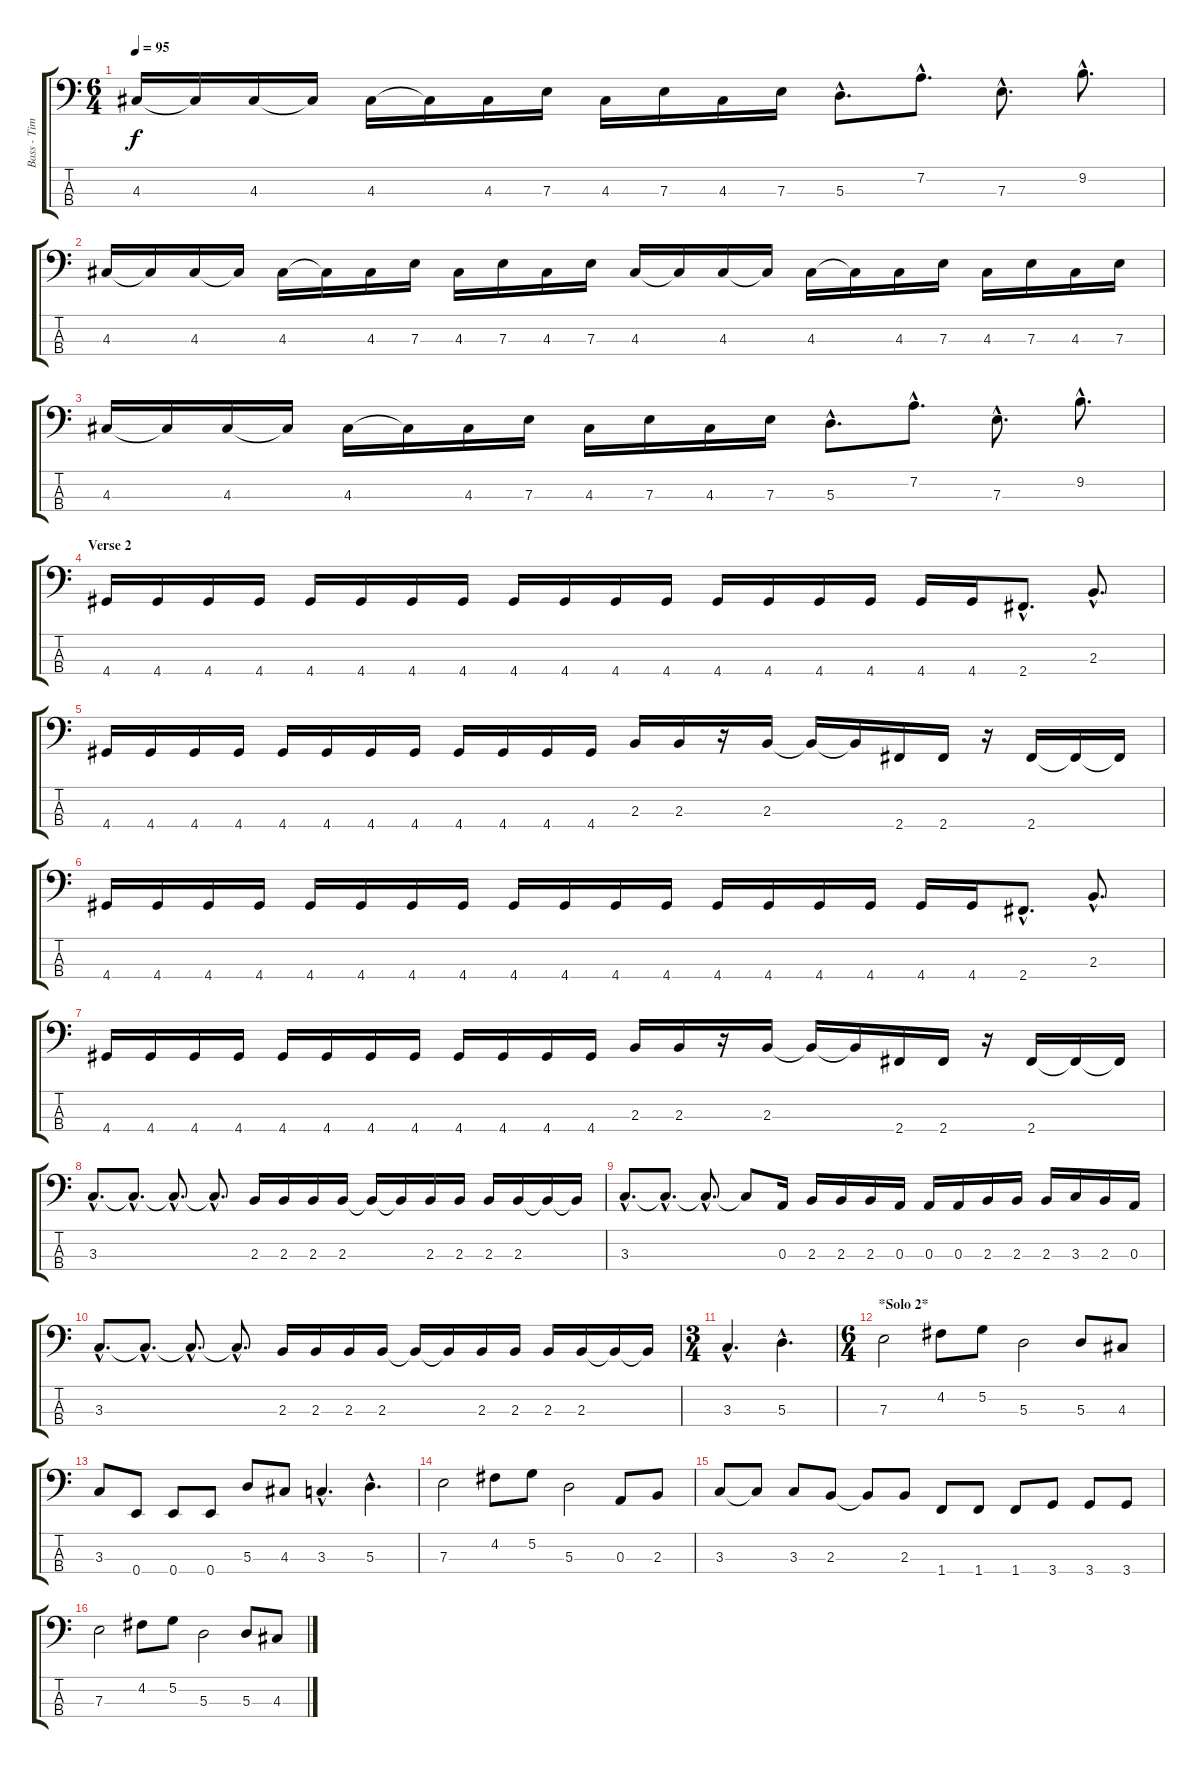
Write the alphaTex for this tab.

\track ("Bass - Timi Hansen" "Bass - Tim") {instrument slapbass2}
\staff {score tabs}
\tuning (G2 D2 A1 E1) {hide}
\ts (6 4)
\tempo 95
\clef f4
\ks c
4.3.16{dy f} 4.3{t}.16 4.3.16 4.3{t}.16 4.3.16 4.3{t}.16 4.3.16 7.3.16 4.3.16 7.3.16 4.3.16 7.3.16 5.3{hac}.8{d} 7.2{hac}.8{d} 7.3{hac}.8{d} 9.2{hac}.8{d} |
4.3.16 4.3{t}.16 4.3.16 4.3{t}.16 4.3.16 4.3{t}.16 4.3.16 7.3.16 4.3.16 7.3.16 4.3.16 7.3.16 4.3.16 4.3{t}.16 4.3.16 4.3{t}.16 4.3.16 4.3{t}.16 4.3.16 7.3.16 4.3.16 7.3.16 4.3.16 7.3.16 |
4.3.16 4.3{t}.16 4.3.16 4.3{t}.16 4.3.16 4.3{t}.16 4.3.16 7.3.16 4.3.16 7.3.16 4.3.16 7.3.16 5.3{hac}.8{d} 7.2{hac}.8{d} 7.3{hac}.8{d} 9.2{hac}.8{d} |
\section ("" "Verse 2")
4.4.16 4.4.16 4.4.16 4.4.16 4.4.16 4.4.16 4.4.16 4.4.16 4.4.16 4.4.16 4.4.16 4.4.16 4.4.16 4.4.16 4.4.16 4.4.16 4.4.16 4.4.16 2.4{hac}.8{d} 2.3{hac}.8{d} |
4.4.16 4.4.16 4.4.16 4.4.16 4.4.16 4.4.16 4.4.16 4.4.16 4.4.16 4.4.16 4.4.16 4.4.16 2.3.16 2.3.16 r.16 2.3.16 2.3{t}.16 2.3{t}.16 2.4.16 2.4.16 r.16 2.4.16 2.4{t}.16 2.4{t}.16 |
4.4.16 4.4.16 4.4.16 4.4.16 4.4.16 4.4.16 4.4.16 4.4.16 4.4.16 4.4.16 4.4.16 4.4.16 4.4.16 4.4.16 4.4.16 4.4.16 4.4.16 4.4.16 2.4{hac}.8{d} 2.3{hac}.8{d} |
4.4.16 4.4.16 4.4.16 4.4.16 4.4.16 4.4.16 4.4.16 4.4.16 4.4.16 4.4.16 4.4.16 4.4.16 2.3.16 2.3.16 r.16 2.3.16 2.3{t}.16 2.3{t}.16 2.4.16 2.4.16 r.16 2.4.16 2.4{t}.16 2.4{t}.16 |
3.3{hac}.8{d} 3.3{hac t}.8{d} 3.3{hac t}.8{d} 3.3{hac t}.8{d} 2.3.16 2.3.16 2.3.16 2.3.16 2.3{t}.16 2.3{t}.16 2.3.16 2.3.16 2.3.16 2.3.16 2.3{t}.16 2.3{t}.16 |
3.3{hac}.8{d} 3.3{hac t}.8{d} 3.3{hac t}.8{d} 3.3{t}.8 0.3.16 2.3.16 2.3.16 2.3.16 0.3.16 0.3.16 0.3.16 2.3.16 2.3.16 2.3.16 3.3.16 2.3.16 0.3.16 |
3.3{hac}.8{d} 3.3{hac t}.8{d} 3.3{hac t}.8{d} 3.3{hac t}.8{d} 2.3.16 2.3.16 2.3.16 2.3.16 2.3{t}.16 2.3{t}.16 2.3.16 2.3.16 2.3.16 2.3.16 2.3{t}.16 2.3{t}.16 |
\ts (3 4)
3.3{hac}.4{d} 5.3{hac}.4{d} |
\ts (6 4)
\section ("" "*Solo 2*")
7.3.2 4.2.8 5.2.8 5.3.2 5.3.8 4.3.8 |
3.3.8 0.4.8 0.4.8 0.4.8 5.3.8 4.3.8 3.3{hac}.4{d} 5.3{hac}.4{d} |
7.3.2 4.2.8 5.2.8 5.3.2 0.3.8 2.3.8 |
3.3.8 3.3{t}.8 3.3.8 2.3.8 2.3{t}.8 2.3.8 1.4.8 1.4.8 1.4.8 3.4.8 3.4.8 3.4.8 |
7.3.2 4.2.8 5.2.8 5.3.2 5.3.8 4.3.8
